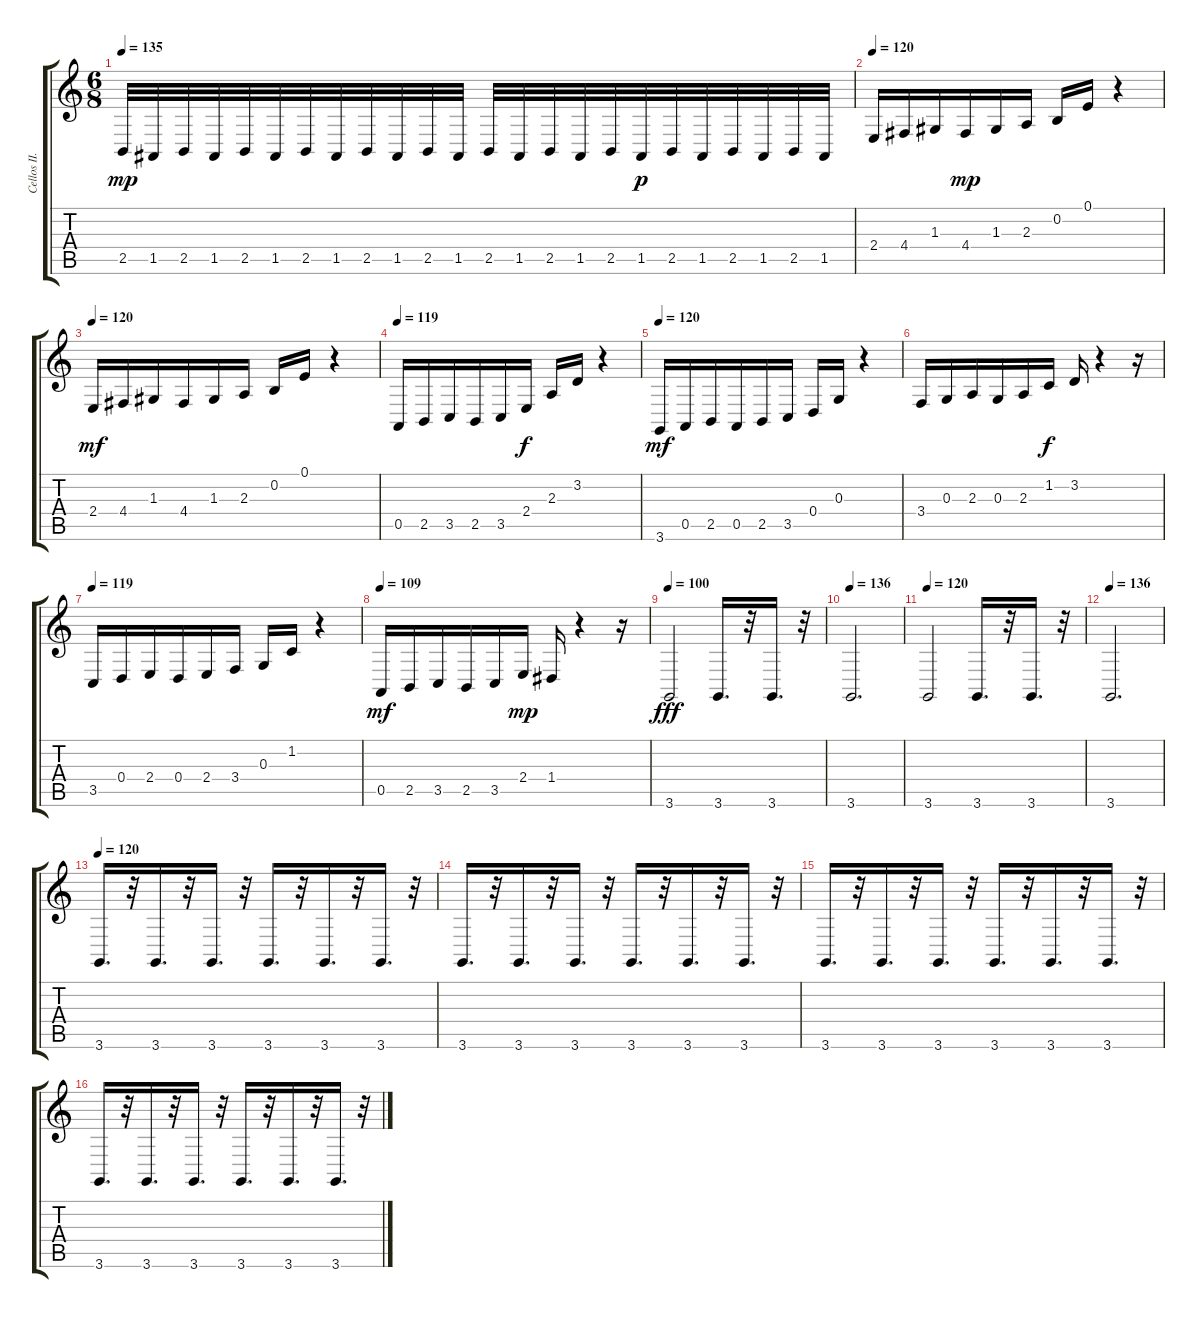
\track ("Cellos II." "Cellos II.") {instrument pizzicatostrings}
\staff {score tabs}
\tuning (E4 B3 G3 D3 A2 E2) {hide}
\ts (6 8)
\tempo 135
\clef g2
\ks c
2.5.32{dy mp} 1.5.32 2.5.32 1.5.32 2.5.32 1.5.32 2.5.32 1.5.32 2.5.32 1.5.32 2.5.32 1.5.32 2.5.32 1.5.32 2.5.32 1.5.32 2.5.32 1.5.32{dy p} 2.5.32 1.5.32 2.5.32 1.5.32 2.5.32 1.5.32 |
\tempo 120
2.4.16 4.4.16 1.3.16 4.4.16{dy mp} 1.3.16 2.3.16 0.2.16 0.1.16 r.4 |
\tempo 120
2.4.16{dy mf} 4.4.16 1.3.16 4.4.16 1.3.16 2.3.16 0.2.16 0.1.16 r.4 |
\tempo 119
0.5.16 2.5.16 3.5.16 2.5.16 3.5.16 2.4.16{dy f} 2.3.16 3.2.16 r.4 |
\tempo 120
3.6.16{dy mf} 0.5.16 2.5.16 0.5.16 2.5.16 3.5.16 0.4.16 0.3.16 r.4 |
3.4.16 0.3.16 2.3.16 0.3.16 2.3.16 1.2.16{dy f} 3.2.16 r.4 r.16 |
\tempo 119
3.5.16 0.4.16 2.4.16 0.4.16 2.4.16 3.4.16 0.3.16 1.2.16 r.4 |
\tempo 109
0.5.16{dy mf} 2.5.16 3.5.16 2.5.16 3.5.16 2.4.16{dy mp} 1.4.16 r.4 r.16 |
\tempo 100
3.6.2{dy fff} 3.6.16{d} r.32 3.6.16{d} r.32 |
\tempo 136
3.6.2{d} |
\tempo 120
3.6.2 3.6.16{d} r.32 3.6.16{d} r.32 |
\tempo 136
3.6.2{d} |
\tempo 120
3.6.16{d} r.32 3.6.16{d} r.32 3.6.16{d} r.32 3.6.16{d} r.32 3.6.16{d} r.32 3.6.16{d} r.32 |
3.6.16{d} r.32 3.6.16{d} r.32 3.6.16{d} r.32 3.6.16{d} r.32 3.6.16{d} r.32 3.6.16{d} r.32 |
3.6.16{d} r.32 3.6.16{d} r.32 3.6.16{d} r.32 3.6.16{d} r.32 3.6.16{d} r.32 3.6.16{d} r.32 |
3.6.16{d} r.32 3.6.16{d} r.32 3.6.16{d} r.32 3.6.16{d} r.32 3.6.16{d} r.32 3.6.16{d} r.32
